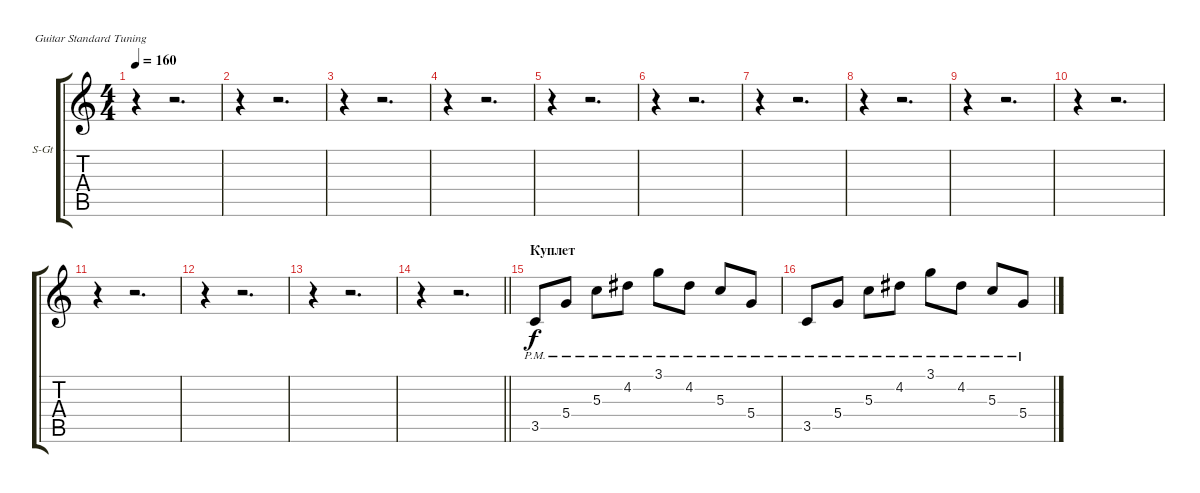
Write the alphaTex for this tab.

\bracketExtendMode groupsimilarinstruments
\firstSystemTrackNameOrientation horizontal
\otherSystemsTrackNameOrientation horizontal
\track ("Клавиши" "S-Gt") {instrument applause}
\staff {score tabs}
\tuning (E4 B3 G3 D3 A2 E2)
\displaytranspose 12
\ts (4 4)
\tempo 160
\clef g2
\ks c
r.4{dy f} r.2{d} |
r.4 r.2{d} |
r.4 r.2{d} |
r.4 r.2{d} |
r.4 r.2{d} |
r.4 r.2{d} |
r.4 r.2{d} |
r.4 r.2{d} |
r.4 r.2{d} |
r.4 r.2{d} |
r.4 r.2{d} |
r.4 r.2{d} |
r.4 r.2{d} |
\barLineRight lightlight
r.4 r.2{d} |
\section ("" "Куплет")
3.5{pm}.8 5.4{pm}.8 5.3{pm}.8 4.2{pm}.8 3.1{pm}.8 4.2{pm}.8 5.3{pm}.8 5.4{pm}.8 |
3.5{pm}.8 5.4{pm}.8 5.3{pm}.8 4.2{pm}.8 3.1{pm}.8 4.2{pm}.8 5.3{pm}.8 5.4{pm}.8
